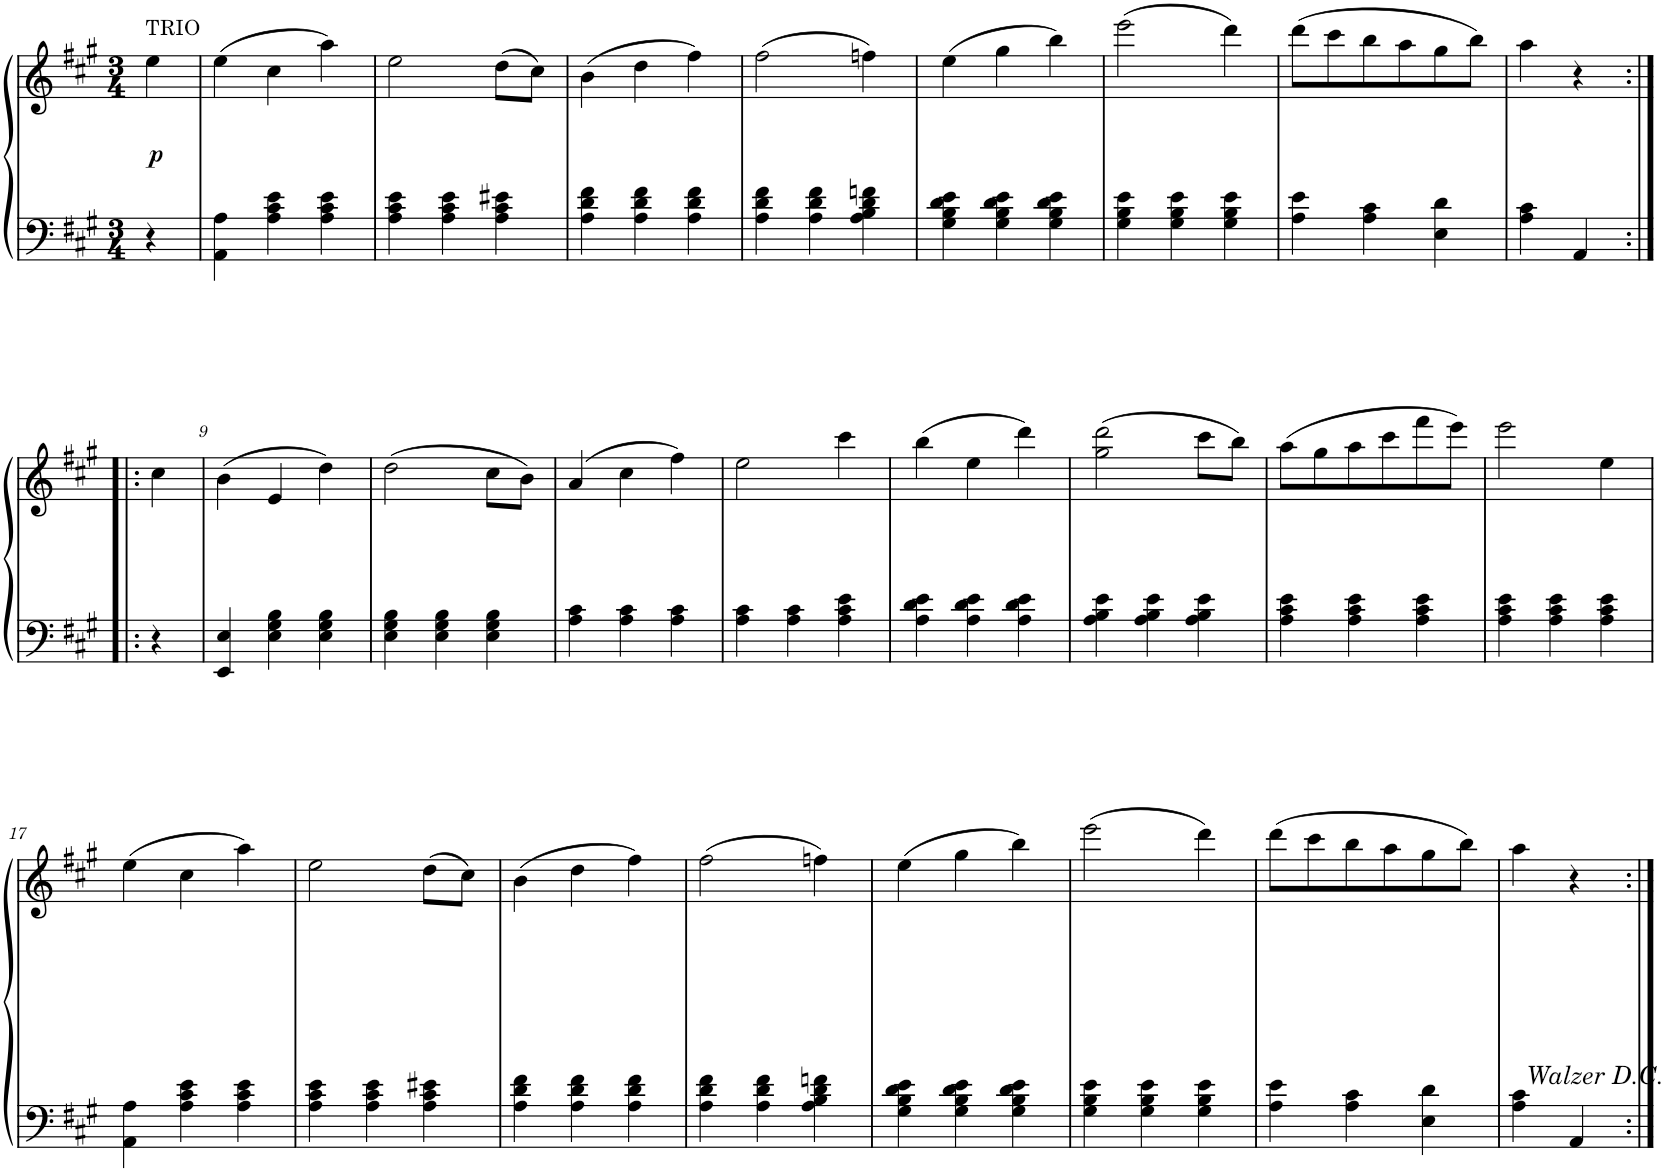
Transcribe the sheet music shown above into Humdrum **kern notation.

**kern	**kern	**dynam
*part1	*part1	*part1
*staff2	*staff1	*staff1/2
*I"Piano	*	*
*I'Pno.	*	*
*clefF4	*clefG2	*
*k[f#c#g#]	*k[f#c#g#]	*
*M3/4	*M3/4	*
=	=	=
!	!LO:TX:a:t=TRIO	!
!	!	!LO:DY:a=2
4r	4ee\	p
=1	=1	=1
4AA\ 4A\	(4ee\	.
4A\ 4c#\ 4e\	4cc#\	.
4A\ 4c#\ 4e\	4aa\)	.
=2	=2	=2
4A\ 4c#\ 4e\	2ee\	.
4A\ 4c#\ 4e\	.	.
4A\ 4c#\ 4e#X\	(8dd\L	.
.	8cc#\J)	.
=3	=3	=3
4A\ 4d\ 4f#\	(4b\	.
4A\ 4d\ 4f#\	4dd\	.
4A\ 4d\ 4f#\	4ff#\)	.
=4	=4	=4
4A\ 4d\ 4f#\	(2ff#\	.
4A\ 4d\ 4f#\	.	.
4A\ 4B\ 4d\ 4fn\	4ffn\)	.
=5	=5	=5
4G#\ 4B\ 4d\ 4e\	(4ee\	.
4G#\ 4B\ 4d\ 4e\	4gg#\	.
4G#\ 4B\ 4d\ 4e\	4bb\)	.
=6	=6	=6
4G#\ 4B\ 4e\	(2eee\	.
4G#\ 4B\ 4e\	.	.
4G#\ 4B\ 4e\	4ddd\)	.
=7	=7	=7
4A\ 4e\	(8ddd\L	.
.	8ccc#\	.
4A\ 4c#\	8bb\	.
.	8aa\	.
4E\ 4d\	8gg#\	.
.	8bb\J)	.
=8	=8	=8
4A\ 4c#\	4aa\	.
4AA/	4r	.
!!LO:LB:g=z
=8X1:|!|:	=8X1:|!|:	=8X1:|!|:
4r	4cc#\	.
=9	=9	=9
4EE/ 4E/	(4b\	.
4E\ 4G#\ 4B\	4e/	.
4E\ 4G#\ 4B\	4dd\)	.
=10	=10	=10
4E\ 4G#\ 4B\	(2dd\	.
4E\ 4G#\ 4B\	.	.
4E\ 4G#\ 4B\	8cc#\L	.
.	8b\J)	.
=11	=11	=11
4A\ 4c#\	(4a/	.
4A\ 4c#\	4cc#\	.
4A\ 4c#\	4ff#\)	.
=12	=12	=12
4A\ 4c#\	2ee\	.
4A\ 4c#\	.	.
4A\ 4c#\ 4e\	4ccc#\	.
=13	=13	=13
4A\ 4d\ 4e\	(4bb\	.
4A\ 4d\ 4e\	4ee\	.
4A\ 4d\ 4e\	4ddd\)	.
=14	=14	=14
4A\ 4B\ 4e\	(2gg#\ 2ddd\	.
4A\ 4B\ 4e\	.	.
4A\ 4B\ 4e\	8ccc#\L	.
.	8bb\J)	.
=15	=15	=15
4A\ 4c#\ 4e\	(8aa\L	.
.	8gg#\	.
4A\ 4c#\ 4e\	8aa\	.
.	8ccc#\	.
4A\ 4c#\ 4e\	8fff#\	.
.	8eee\J)	.
=16	=16	=16
4A\ 4c#\ 4e\	2eee\	.
4A\ 4c#\ 4e\	.	.
4A\ 4c#\ 4e\	4ee\	.
!!LO:LB:g=z
=17	=17	=17
4AA\ 4A\	(4ee\	.
4A\ 4c#\ 4e\	4cc#\	.
4A\ 4c#\ 4e\	4aa\)	.
=18	=18	=18
4A\ 4c#\ 4e\	2ee\	.
4A\ 4c#\ 4e\	.	.
4A\ 4c#\ 4e#X\	(8dd\L	.
.	8cc#\J)	.
=19	=19	=19
4A\ 4d\ 4f#\	(4b\	.
4A\ 4d\ 4f#\	4dd\	.
4A\ 4d\ 4f#\	4ff#\)	.
=20	=20	=20
4A\ 4d\ 4f#\	(2ff#\	.
4A\ 4d\ 4f#\	.	.
4A\ 4B\ 4d\ 4fn\	4ffn\)	.
=21	=21	=21
4G#\ 4B\ 4d\ 4e\	(4ee\	.
4G#\ 4B\ 4d\ 4e\	4gg#\	.
4G#\ 4B\ 4d\ 4e\	4bb\)	.
=22	=22	=22
4G#\ 4B\ 4e\	(2eee\	.
4G#\ 4B\ 4e\	.	.
4G#\ 4B\ 4e\	4ddd\)	.
=23	=23	=23
4A\ 4e\	(8ddd\L	.
.	8ccc#\	.
4A\ 4c#\	8bb\	.
.	8aa\	.
4E\ 4d\	8gg#\	.
.	8bb\J)	.
=24	=24	=24
4A\ 4c#\	4aa\	.
!	!LO:TX:b:i:t=Walzer D.C.	!
4AA/	4r	.
=:|!	=:|!	=:|!
*-	*-	*-
